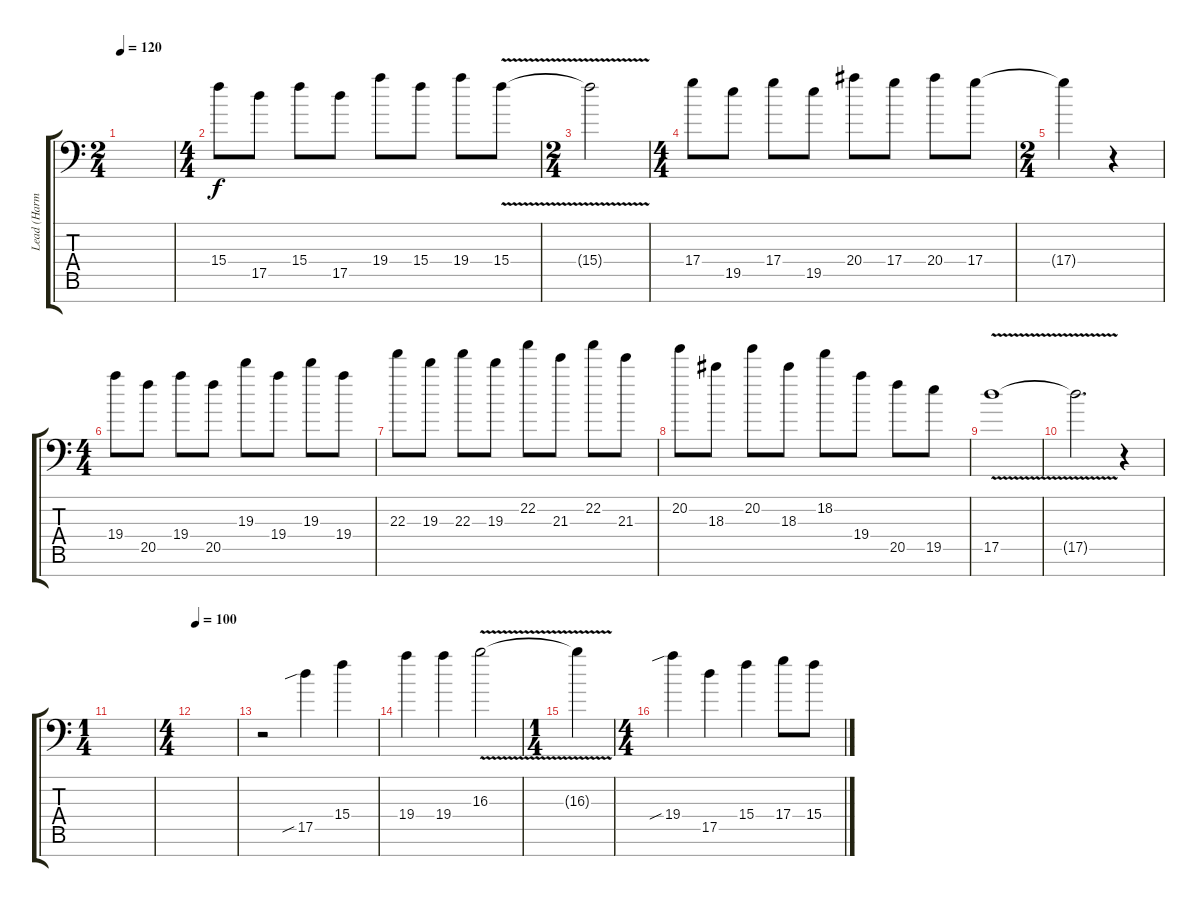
\track ("Lead (Harmonic)" "Lead (Harm") {instrument distortionguitar}
\staff {score tabs}
\tuning (E4 B3 G3 D3 A2 E2 C-1) {hide}
\ts (2 4)
\tempo 120
\clef f4
\ks c
|
\ts (4 4)
15.4.8 17.5.8 15.4.8 17.5.8 19.4.8 15.4.8 19.4.8 15.4{v}.8 |
\ts (2 4)
15.4{t}.2 |
\ts (4 4)
17.4.8 19.5.8 17.4.8 19.5.8 20.4.8 17.4.8 20.4.8 17.4.8 |
\ts (2 4)
17.4{t}.4 r.4 |
\ts (4 4)
19.4.8 20.5.8 19.4.8 20.5.8 19.3.8 19.4.8 19.3.8 19.4.8 |
22.3.8 19.3.8 22.3.8 19.3.8 22.2.8 21.3.8 22.2.8 21.3.8 |
20.2.8 18.3.8 20.2.8 18.3.8 18.2.8 19.4.8 20.5.8 19.5.8 |
17.5{v}.1 |
17.5{t}.2{d} r.4 |
\ts (1 4)
|
\ts (4 4)
\tempo 100
|
r.2 17.5{sib}.4 15.4.4 |
19.4.4 19.4.4 16.3{v}.2 |
\ts (1 4)
16.3{t}.4 |
\ts (4 4)
19.4{sib}.4 17.5.4 15.4.4 17.4.8 15.4.8
